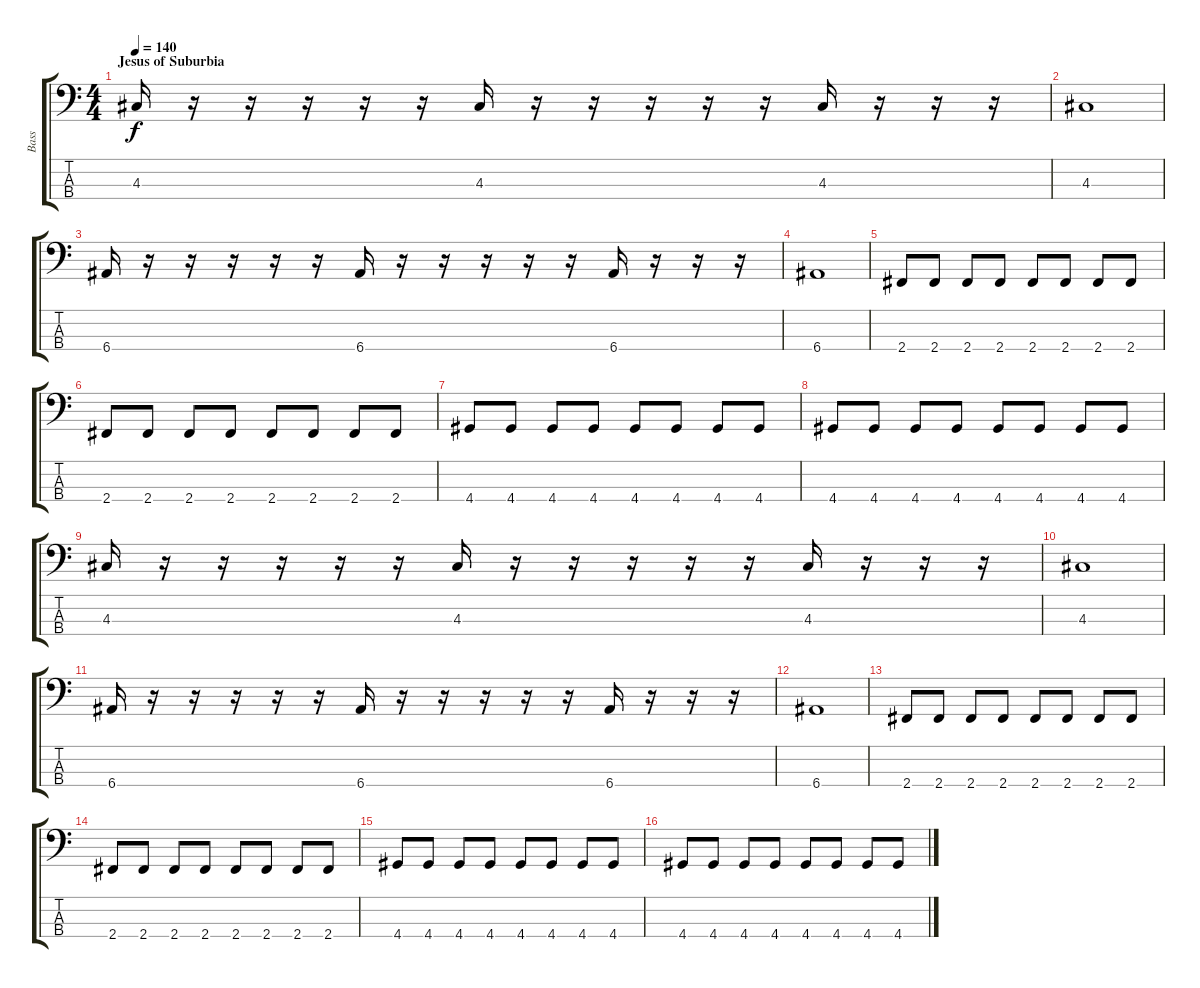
\track ("Bass" "Bass") {instrument electricbasspick}
\staff {score tabs}
\tuning (G2 D2 A1 E1) {hide}
\ts (4 4)
\section ("" "Jesus of Suburbia")
\tempo 140
\clef f4
\ks c
4.3.16{dy f instrument electricbasspick} r.16 r.16 r.16 r.16 r.16 4.3.16 r.16 r.16 r.16 r.16 r.16 4.3.16 r.16 r.16 r.16 |
4.3.1 |
6.4.16 r.16 r.16 r.16 r.16 r.16 6.4.16 r.16 r.16 r.16 r.16 r.16 6.4.16 r.16 r.16 r.16 |
6.4.1 |
2.4.8 2.4.8 2.4.8 2.4.8 2.4.8 2.4.8 2.4.8 2.4.8 |
2.4.8 2.4.8 2.4.8 2.4.8 2.4.8 2.4.8 2.4.8 2.4.8 |
4.4.8 4.4.8 4.4.8 4.4.8 4.4.8 4.4.8 4.4.8 4.4.8 |
4.4.8 4.4.8 4.4.8 4.4.8 4.4.8 4.4.8 4.4.8 4.4.8 |
4.3.16 r.16 r.16 r.16 r.16 r.16 4.3.16 r.16 r.16 r.16 r.16 r.16 4.3.16 r.16 r.16 r.16 |
4.3.1 |
6.4.16 r.16 r.16 r.16 r.16 r.16 6.4.16 r.16 r.16 r.16 r.16 r.16 6.4.16 r.16 r.16 r.16 |
6.4.1 |
2.4.8 2.4.8 2.4.8 2.4.8 2.4.8 2.4.8 2.4.8 2.4.8 |
2.4.8 2.4.8 2.4.8 2.4.8 2.4.8 2.4.8 2.4.8 2.4.8 |
4.4.8 4.4.8 4.4.8 4.4.8 4.4.8 4.4.8 4.4.8 4.4.8 |
4.4.8 4.4.8 4.4.8 4.4.8 4.4.8 4.4.8 4.4.8 4.4.8
